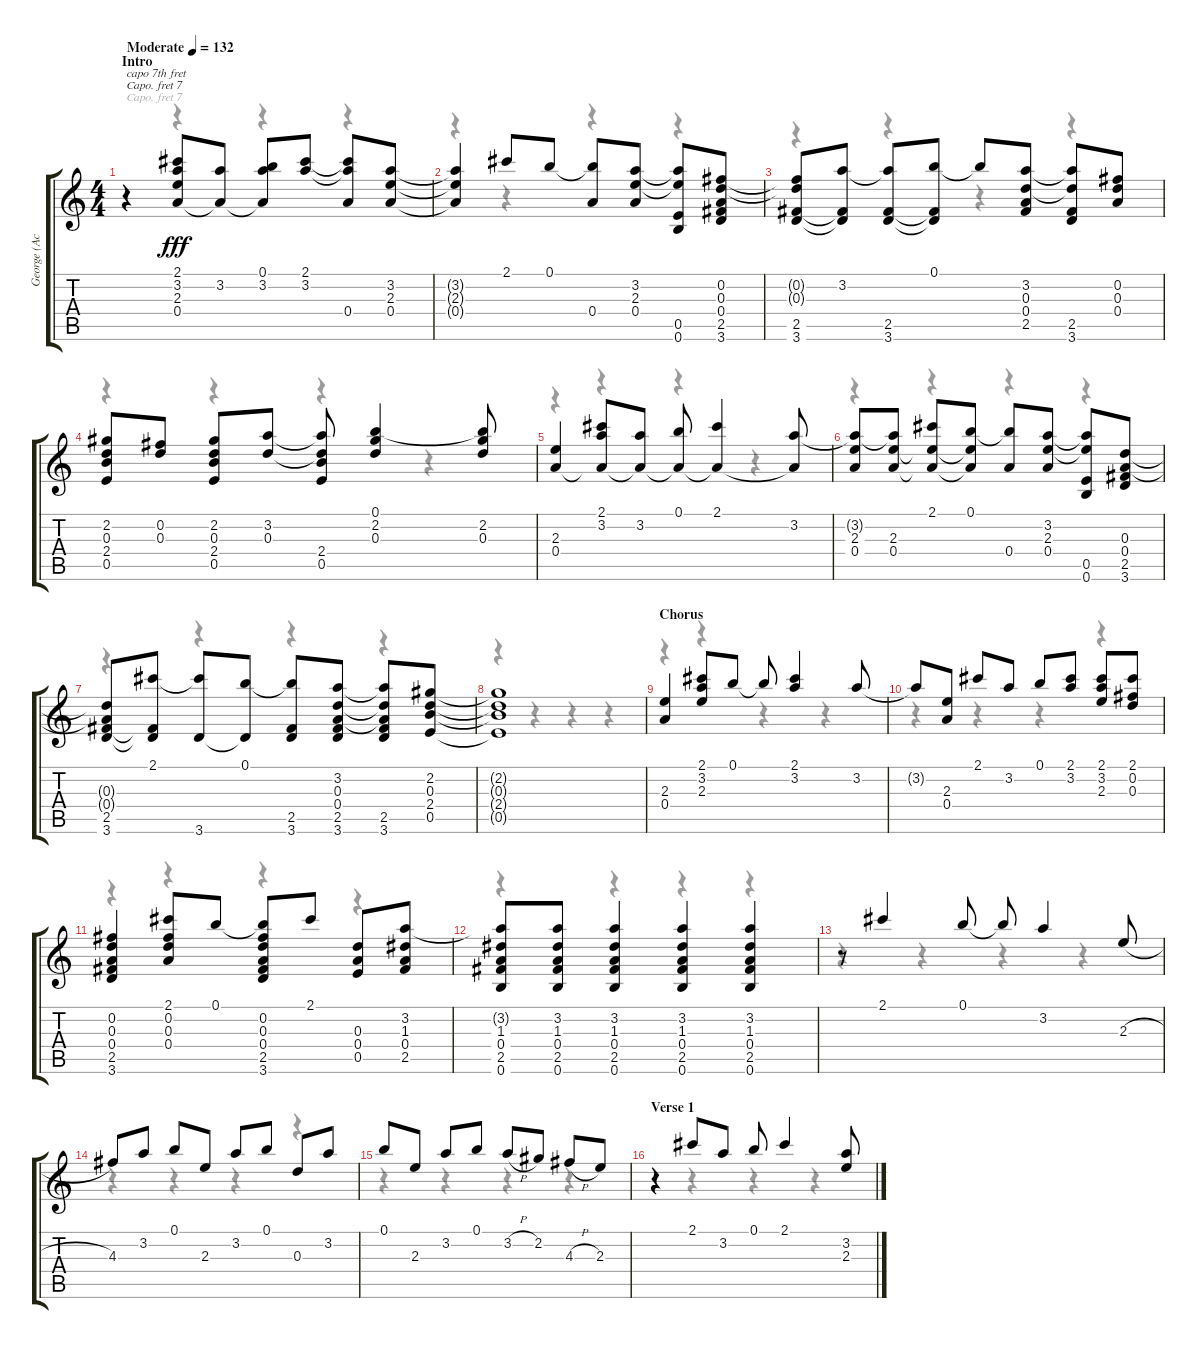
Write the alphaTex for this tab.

\track ("George (Acoustic)" "George (Ac") {instrument acousticguitarsteel}
\staff {score tabs}
\capo 7
\tuning (E4 B3 G3 D3 A2 E2) {hide}
\voice
\ts (4 4)
\section ("" "Intro                          ")
\tempo (132 "Moderate")
\clef g2
\ks c
r.4{txt "capo 7th fret" dy fff instrument acousticguitarsteel} (2.1 3.2 2.3 0.4).8 (3.2 0.4{t}).8 (0.1 3.2 0.4{t}).8 (2.1 3.2).8 (2.1{t} 3.2{t} 0.4).8 (3.2 2.3 0.4).8 |
(3.2{t} 2.3{t} 0.4{t}).4 2.1.8 0.1.8 (0.1{t} 0.4).8 (3.2 2.3 0.4).8 (3.2{t} 2.3{t} 0.5 0.6).8 (0.2 0.3 0.4 2.5 3.6).8 |
(0.2{t} 0.3{t} 2.5 3.6).8 (3.2 2.5{t} 3.6{t}).8 (3.2{t} 2.5 3.6).8 (0.1 2.5{t} 3.6{t}).8 0.1{t}.8 (3.2 0.3 0.4 2.5).8 (3.2{t} 0.3{t} 2.5 3.6).8 (0.2 0.3 0.4).8 |
(2.2 0.3 2.4 0.5).8 (0.2 0.3).8 (2.2 0.3 2.4 0.5).8 (3.2 0.3).8 (3.2{t} 0.3{t} 2.4 0.5).8 (0.1 2.2 0.3).4 (0.1{t} 2.2 0.3).8 |
(2.3 0.4).4 (2.1 3.2 0.4{t}).8 (3.2 0.4{t}).8 (0.1 0.4{t}).8 (2.1 0.4{t}).4 (3.2 0.4{t}).8 |
(3.2{t} 2.3 0.4).8 (3.2{t} 2.3 0.4).8 (2.1 2.3{t} 0.4{t}).8 (0.1 2.3{t} 0.4{t}).8 (0.1{t} 0.4).8 (3.2 2.3 0.4).8 (3.2{t} 2.3{t} 0.5 0.6).8 (0.3 0.4 2.5 3.6).8 |
(0.3{t} 0.4{t} 2.5 3.6).8 (2.1 2.5{t} 3.6{t}).8 (2.1{t} 3.6).8 (0.1 3.6{t}).8 (0.1{t} 2.5 3.6).8 (3.2 0.3 0.4 2.5 3.6).8 (3.2{t} 0.3{t} 0.4{t} 2.5 3.6).8 (2.2 0.3 2.4 0.5).8 |
(2.2{t} 0.3{t} 2.4{t} 0.5{t}).1 |
\section ("" "Chorus")
(2.3 0.4).4 (2.1 3.2 2.3).8 0.1.8 0.1{t}.8 (2.1 3.2).4 3.2.8 |
3.2{t}.8 (2.3 0.4).8 2.1.8 3.2.8 0.1.8 (2.1 3.2).8 (2.1 3.2 2.3).8 (2.1 0.2 0.3).8 |
(0.2 0.3 0.4 2.5 3.6).4 (2.1 0.2 0.3 0.4).8 0.1.8 (0.1{t} 0.2 0.3 0.4 2.5 3.6).8 2.1.8 (0.3 0.4 0.5).8 (3.2 1.3 0.4 2.5).8 |
(3.2{t} 1.3 0.4 2.5 0.6).8 (3.2 1.3 0.4 2.5 0.6).8 (3.2 1.3 0.4 2.5 0.6).4 (3.2 1.3 0.4 2.5 0.6).4 (3.2 1.3 0.4 2.5 0.6).4 |
r.8 2.1.4 0.1.8 0.1{t}.8 3.2.4 2.3{h}.8 |
4.3.8 3.2.8 0.1.8 2.3.8 3.2.8 0.1.8 0.3.8 3.2.8 |
0.1.8 2.3.8 3.2.8 0.1.8 3.2{h}.8 2.2.8 4.3{h}.8 2.3.8 |
\section ("" "Verse 1")
r.4 2.1.8 3.2.8 0.1.8 2.1.4 (3.2 2.3).8
\voice
\clef g2
\ottava regular
\simile none
\ks c
r.4{dy f} r.4 r.4 r.4 |
r.4 r.4 r.4 r.4 |
r.4 r.4 r.4 r.4 |
r.4 r.4 r.4 r.4 |
r.4 r.4 r.4 r.4 |
r.4 r.4 r.4 r.4 |
r.4 r.4 r.4 r.4 |
r.4 r.4 r.4 r.4 |
r.4 r.4 r.4 r.4 |
r.4 r.4 r.4 r.4 |
r.4 r.4 r.4 r.4 |
r.4 r.4 r.4 r.4 |
r.4 r.4 r.4 r.4 |
r.4 r.4 r.4 r.4 |
r.4 r.4 r.4 r.4 |
r.4 r.4 r.4 r.4
